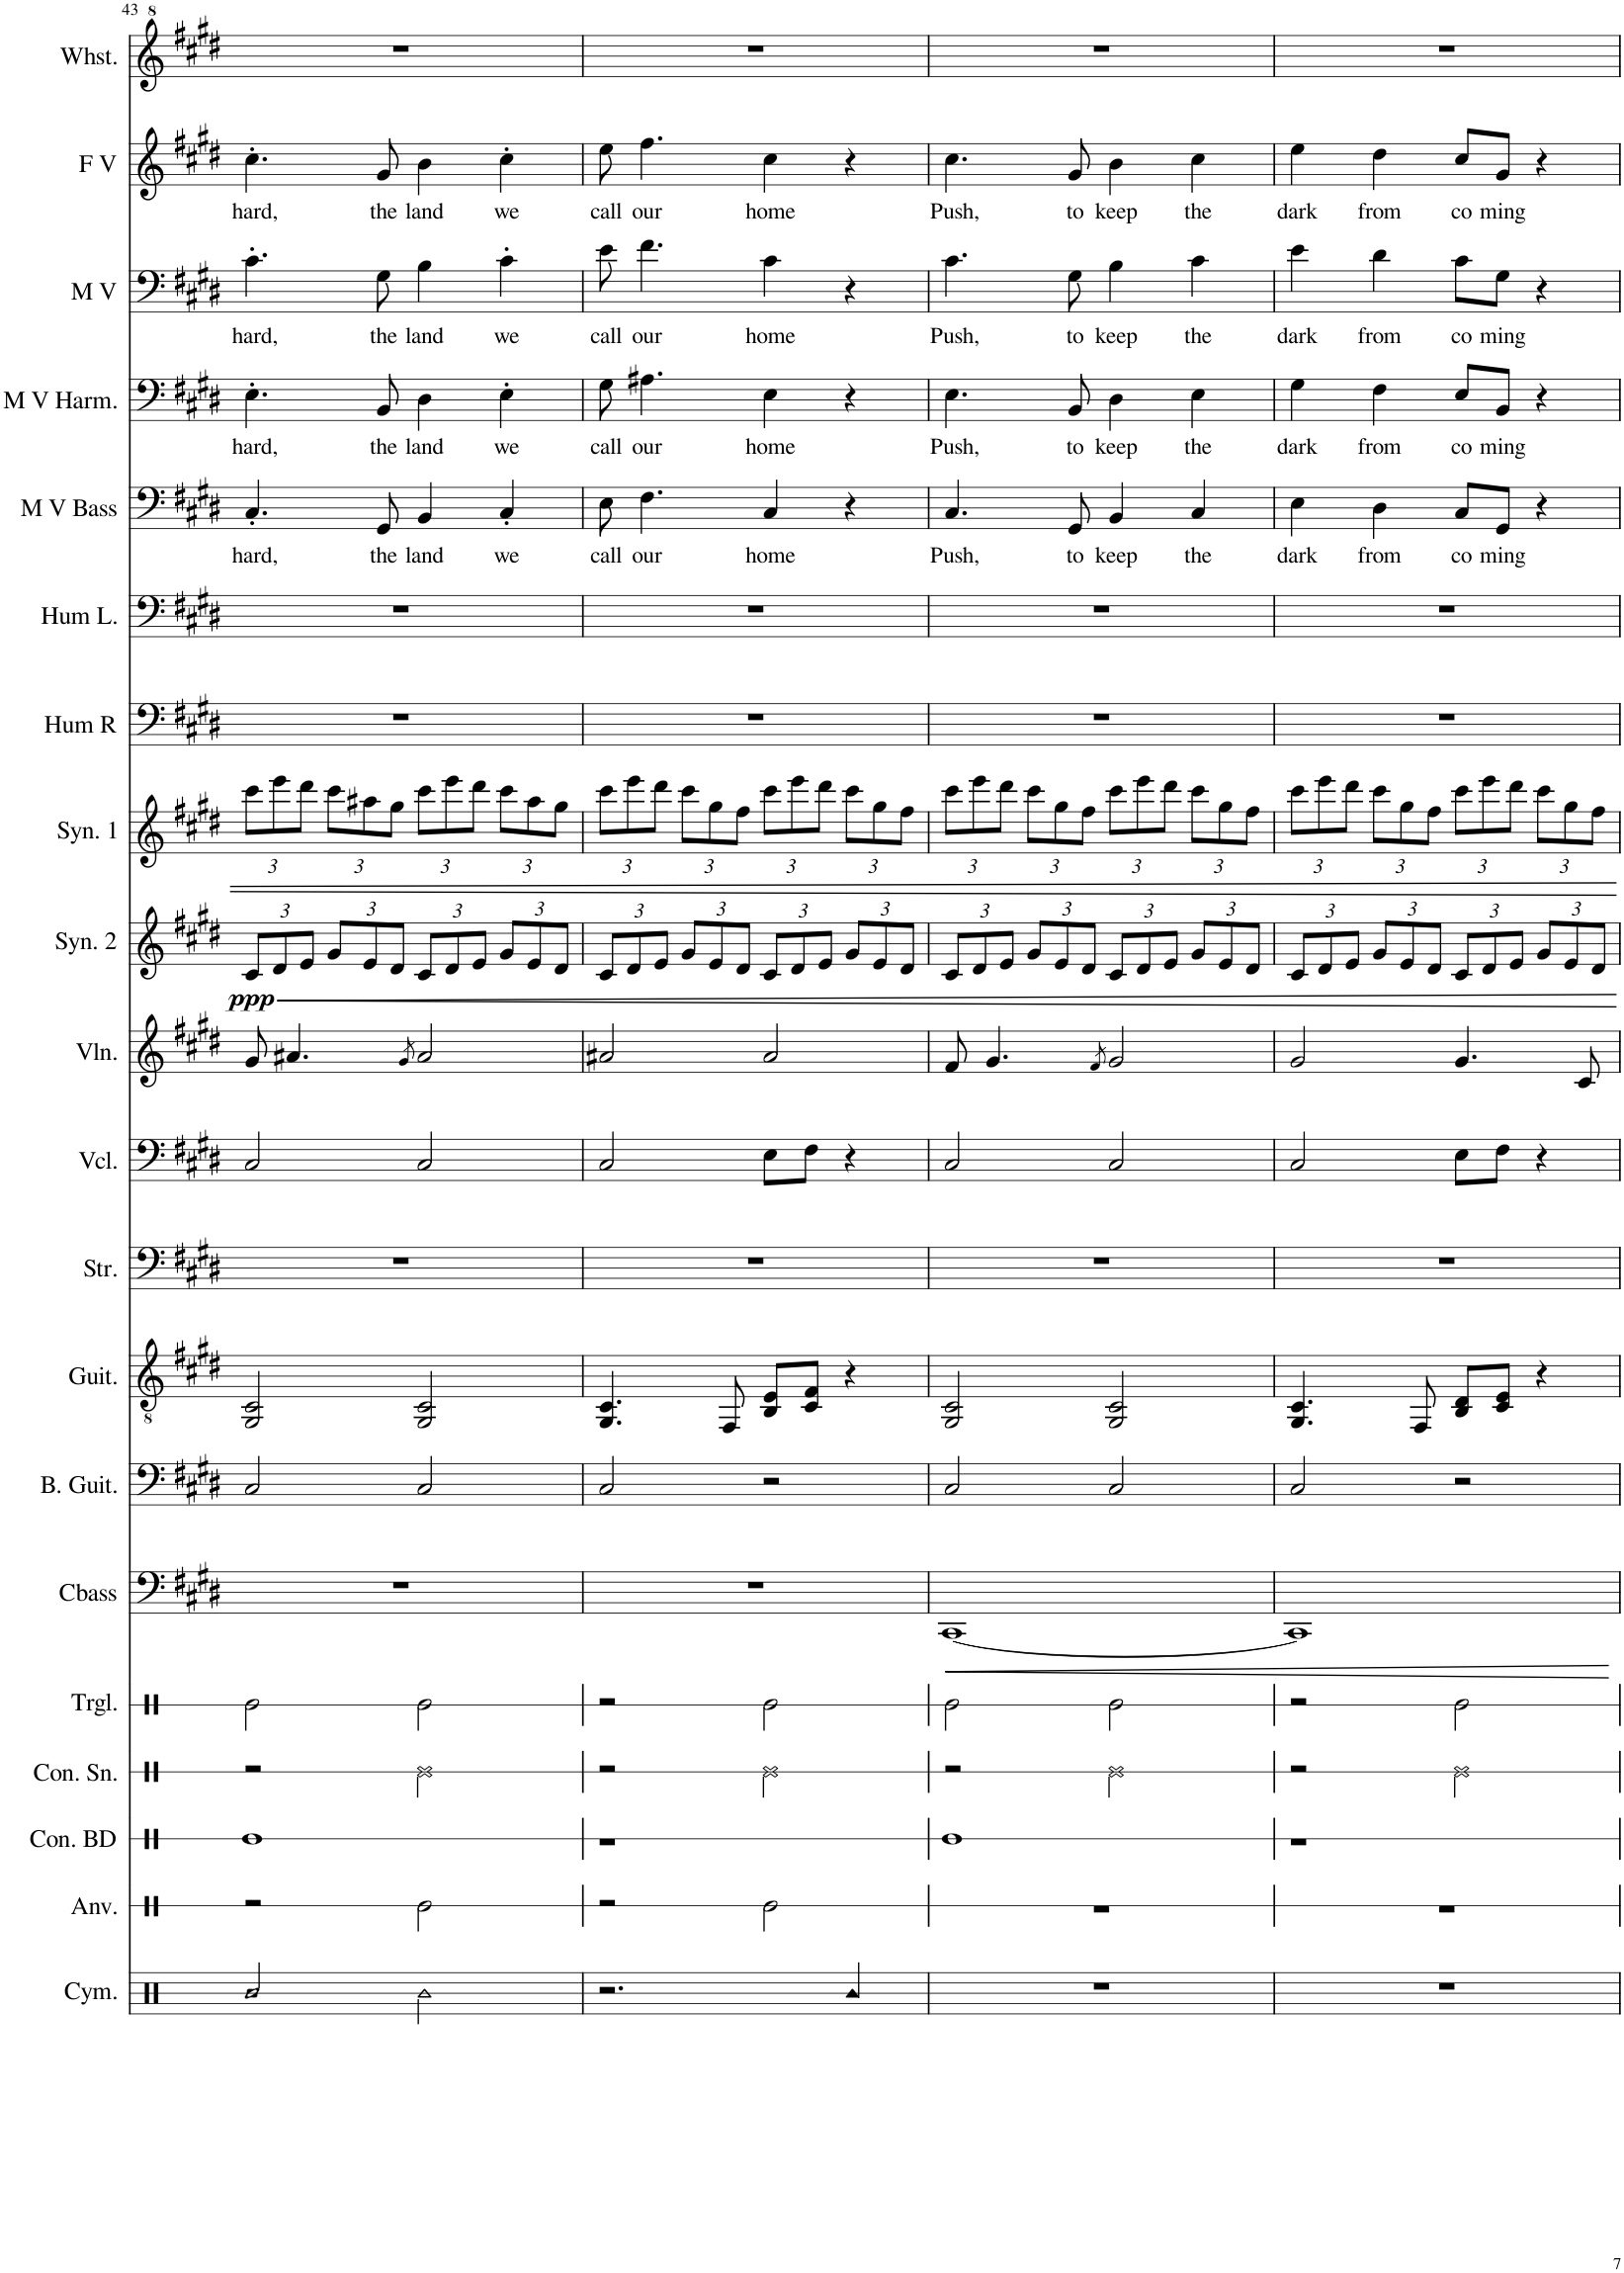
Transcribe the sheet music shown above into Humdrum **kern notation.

**kern	**kern	**kern	**kern	**kern	**kern	**dynam	**kern	**kern	**kern	**kern	**kern	**kern	**dynam	**kern	**kern	**kern	**kern	**text	**kern	**text	**kern	**text	**kern	**text	**kern
*part20	*part19	*part18	*part17	*part16	*part15	*part15	*part14	*part13	*part12	*part11	*part10	*part9	*part9	*part8	*part7	*part6	*part5	*part5	*part4	*part4	*part3	*part3	*part2	*part2	*part1
*staff20	*staff19	*staff18	*staff17	*staff16	*staff15	*staff15	*staff14	*staff13	*staff12	*staff11	*staff10	*staff9	*staff9	*staff8	*staff7	*staff6	*staff5	*staff5	*staff4	*staff4	*staff3	*staff3	*staff2	*staff2	*staff1
*I"Cymbals	*I"Anvil	*I"Concert Bass Drum	*I"Concert Snare Drum	*I"Triangle	*I"Contrabass	*	*I"Bass Guitar	*I"Classical Guitar	*I"Strings	*I"Cello	*I"Violin	*I"Synth 2	*	*I"Synth	*I"Hum R	*I"Humming Left	*I"Male Vox Bass	*	*I"Male V Harmony	*	*I"Male lead vox	*	*I"Female Lead Vocals	*	*I"Whistling
*I'Cym.	*I'Anv.	*I'Con. BD	*I'Con. Sn.	*I'Trgl.	*I'Cbass	*	*I'B. Guit.	*I'Guit.	*I'Str.	*	*I'Vln.	*I'Syn. 2	*	*I'Syn. 1	*I'Hum R	*I'Hum L.	*I'M V Bass	*	*I'M V Harm.	*	*I'M V	*	*I'F V	*	*I'Whst.
!!LO:PB:g=z
*clefX	*clefX	*clefX	*clefX	*clefX	*clefF4	*	*clefF4	*clefGv2	*clefF4	*clefF4	*clefG2	*clefG2	*	*clefG2	*clefF4	*clefF4	*clefF4	*	*clefF4	*	*clefF4	*	*clefG2	*	*clefG^2
*	*	*	*	*	*	*	*Trd7c12	*Trd7c12	*	*	*	*Trd-7c-12	*	*	*	*	*	*	*	*	*	*	*	*	*
*k[]	*k[]	*k[]	*k[]	*k[]	*k[f#c#g#d#]	*	*k[f#c#g#d#]	*k[f#c#g#d#]	*k[f#c#g#d#]	*k[f#c#g#d#]	*k[f#c#g#d#]	*k[f#c#g#d#]	*	*k[f#c#g#d#]	*k[f#c#g#d#]	*k[f#c#g#d#]	*k[f#c#g#d#]	*	*k[f#c#g#d#]	*	*k[f#c#g#d#]	*	*k[f#c#g#d#]	*	*k[f#c#g#d#]
*M4/4	*M4/4	*M4/4	*M4/4	*M4/4	*M4/4	*	*M4/4	*M4/4	*M4/4	*M4/4	*M4/4	*M4/4	*	*M4/4	*M4/4	*M4/4	*M4/4	*	*M4/4	*	*M4/4	*	*M4/4	*	*M4/4
=43	=43	=43	=43	=43	=43	=43	=43	=43	=43	=43	=43	=43	=43	=43	=43	=43	=43	=43	=43	=43	=43	=43	=43	=43	=43
!LO:N:head=diamond	!	!	!	!	!	!	!	!	!	!	!	!	!	!	!	!	!	!	!	!	!	!	!	!	!
*	*	*	*	*	*	*	*	*	*	*	*	*Xbrackettup	*	*Xbrackettup	*	*	*	*	*	*	*	*	*	*	*
!	!	!	!	!	!	!	!	!	!	!	!	!	!LO:DY:b	!	!	!	!	!LO:LY:b	!	!LO:LY:b	!	!LO:LY:b	!	!LO:LY:b	!
2R/	2r	1Re	2r	2Re\	1r	.	2C#/	2GG#/ 2C#/	1r	2C#/	8g#/	12c#/L	ppp	12ccc#\L	1r	1r	4.C#'/	hard,	4.E'\	hard,	4.c#'\	hard,	4.cc#'\	hard,	1r
.	.	.	.	.	.	.	.	.	.	.	.	12d#/	.	12eee\	.	.	.	.	.	.	.	.	.	.	.
.	.	.	.	.	.	.	.	.	.	.	4.a#X/	.	.	.	.	.	.	.	.	.	.	.	.	.	.
.	.	.	.	.	.	.	.	.	.	.	.	12e/J	.	12ddd#\J	.	.	.	.	.	.	.	.	.	.	.
.	.	.	.	.	.	.	.	.	.	.	.	12g#/L	.	12ccc#\L	.	.	.	.	.	.	.	.	.	.	.
.	.	.	.	.	.	.	.	.	.	.	.	12e/	.	12aa#X\	.	.	.	.	.	.	.	.	.	.	.
!	!	!	!	!	!	!	!	!	!	!	!	!	!	!	!	!	!	!LO:LY:b	!	!LO:LY:b	!	!LO:LY:b	!	!LO:LY:b	!
.	.	.	.	.	.	.	.	.	.	.	.	.	.	.	.	.	8GG#/	the	8BB/	the	8G#\	the	8g#/	the	.
.	.	.	.	.	.	.	.	.	.	.	.	12d#/J	.	12gg#\J	.	.	.	.	.	.	.	.	.	.	.
.	.	.	.	.	.	.	.	.	.	.	8qg#/	.	.	.	.	.	.	.	.	.	.	.	.	.	.
!	!	!	!	!	!	!	!	!	!	!	!	!	!	!	!	!	!	!LO:LY:b	!	!LO:LY:b	!	!LO:LY:b	!	!LO:LY:b	!
2R\	2Re\	.	2Re\	2Re\	.	.	2C#/	2GG#/ 2C#/	.	2C#/	2a#/	12c#/L	.	12ccc#\L	.	.	4BB/	land	4D#\	land	4B\	land	4b\	land	.
.	.	.	.	.	.	.	.	.	.	.	.	12d#/	.	12eee\	.	.	.	.	.	.	.	.	.	.	.
.	.	.	.	.	.	.	.	.	.	.	.	12e/J	.	12ddd#\J	.	.	.	.	.	.	.	.	.	.	.
!	!	!	!	!	!	!	!	!	!	!	!	!	!	!	!	!	!	!LO:LY:b	!	!LO:LY:b	!	!LO:LY:b	!	!LO:LY:b	!
.	.	.	.	.	.	.	.	.	.	.	.	12g#/L	.	12ccc#\L	.	.	4C#'/	we	4E'\	we	4c#'\	we	4cc#'\	we	.
.	.	.	.	.	.	.	.	.	.	.	.	12e/	.	12aa#\	.	.	.	.	.	.	.	.	.	.	.
.	.	.	.	.	.	.	.	.	.	.	.	12d#/J	.	12gg#\J	.	.	.	.	.	.	.	.	.	.	.
=44	=44	=44	=44	=44	=44	=44	=44	=44	=44	=44	=44	=44	=44	=44	=44	=44	=44	=44	=44	=44	=44	=44	=44	=44	=44
!	!	!	!	!	!	!	!	!	!	!	!	!	!	!	!	!	!	!LO:LY:b	!	!LO:LY:b	!	!LO:LY:b	!	!LO:LY:b	!
2.r	2r	1r	2r	2r	1r	.	2C#/	4.GG#/ 4.C#/	1r	2C#/	2a#X/	12c#/L	.	12ccc#\L	1r	1r	8E\	call	8G#\	call	8e\	call	8ee\	call	1r
.	.	.	.	.	.	.	.	.	.	.	.	12d#/	.	12eee\	.	.	.	.	.	.	.	.	.	.	.
!	!	!	!	!	!	!	!	!	!	!	!	!	!	!	!	!	!	!LO:LY:b	!	!LO:LY:b	!	!LO:LY:b	!	!LO:LY:b	!
.	.	.	.	.	.	.	.	.	.	.	.	.	.	.	.	.	4.F#\	our	4.A#X\	our	4.f#\	our	4.ff#\	our	.
.	.	.	.	.	.	.	.	.	.	.	.	12e/J	.	12ddd#\J	.	.	.	.	.	.	.	.	.	.	.
.	.	.	.	.	.	.	.	.	.	.	.	12g#/L	.	12ccc#\L	.	.	.	.	.	.	.	.	.	.	.
.	.	.	.	.	.	.	.	.	.	.	.	12e/	.	12gg#\	.	.	.	.	.	.	.	.	.	.	.
.	.	.	.	.	.	.	.	8FF#/	.	.	.	.	.	.	.	.	.	.	.	.	.	.	.	.	.
.	.	.	.	.	.	.	.	.	.	.	.	12d#/J	.	12ff#\J	.	.	.	.	.	.	.	.	.	.	.
!	!	!	!	!	!	!	!	!	!	!	!	!	!	!	!	!	!	!LO:LY:b	!	!LO:LY:b	!	!LO:LY:b	!	!LO:LY:b	!
.	2Re\	.	2Re\	2Re\	.	.	2r	8BB/ 8E/L	.	8E\L	2a#/	12c#/L	.	12ccc#\L	.	.	4C#/	home	4E\	home	4c#\	home	4cc#\	home	.
.	.	.	.	.	.	.	.	.	.	.	.	12d#/	.	12eee\	.	.	.	.	.	.	.	.	.	.	.
.	.	.	.	.	.	.	.	8C#/ 8F#/J	.	8F#\J	.	.	.	.	.	.	.	.	.	.	.	.	.	.	.
.	.	.	.	.	.	.	.	.	.	.	.	12e/J	.	12ddd#\J	.	.	.	.	.	.	.	.	.	.	.
4R/	.	.	.	.	.	.	.	4r	.	4r	.	12g#/L	.	12ccc#\L	.	.	4r	.	4r	.	4r	.	4r	.	.
.	.	.	.	.	.	.	.	.	.	.	.	12e/	.	12gg#\	.	.	.	.	.	.	.	.	.	.	.
.	.	.	.	.	.	.	.	.	.	.	.	12d#/J	.	12ff#\J	.	.	.	.	.	.	.	.	.	.	.
=45	=45	=45	=45	=45	=45	=45	=45	=45	=45	=45	=45	=45	=45	=45	=45	=45	=45	=45	=45	=45	=45	=45	=45	=45	=45
!	!	!	!	!	!	!LO:HP:b	!	!	!	!	!	!	!	!	!	!	!	!LO:LY:b	!	!LO:LY:b	!	!LO:LY:b	!	!LO:LY:b	!
1r	1r	1Re	2r	2Re\	[1CC#	<	2C#/	2GG#/ 2C#/	1r	2C#/	8f#/	12c#/L	.	12ccc#\L	1r	1r	4.C#/	Push,	4.E\	Push,	4.c#\	Push,	4.cc#\	Push,	1r
.	.	.	.	.	.	.	.	.	.	.	.	12d#/	.	12eee\	.	.	.	.	.	.	.	.	.	.	.
.	.	.	.	.	.	.	.	.	.	.	4.g#/	.	.	.	.	.	.	.	.	.	.	.	.	.	.
.	.	.	.	.	.	.	.	.	.	.	.	12e/J	.	12ddd#\J	.	.	.	.	.	.	.	.	.	.	.
.	.	.	.	.	.	.	.	.	.	.	.	12g#/L	.	12ccc#\L	.	.	.	.	.	.	.	.	.	.	.
.	.	.	.	.	.	.	.	.	.	.	.	12e/	.	12gg#\	.	.	.	.	.	.	.	.	.	.	.
!	!	!	!	!	!	!	!	!	!	!	!	!	!	!	!	!	!	!LO:LY:b	!	!LO:LY:b	!	!LO:LY:b	!	!LO:LY:b	!
.	.	.	.	.	.	.	.	.	.	.	.	.	.	.	.	.	8GG#/	to	8BB/	to	8G#\	to	8g#/	to	.
.	.	.	.	.	.	.	.	.	.	.	.	12d#/J	.	12ff#\J	.	.	.	.	.	.	.	.	.	.	.
.	.	.	.	.	.	.	.	.	.	.	8qf#/	.	.	.	.	.	.	.	.	.	.	.	.	.	.
!	!	!	!	!	!	!	!	!	!	!	!	!	!	!	!	!	!	!LO:LY:b	!	!LO:LY:b	!	!LO:LY:b	!	!LO:LY:b	!
.	.	.	2Re\	2Re\	.	.	2C#/	2GG#/ 2C#/	.	2C#/	2g#/	12c#/L	.	12ccc#\L	.	.	4BB/	keep	4D#\	keep	4B\	keep	4b\	keep	.
.	.	.	.	.	.	.	.	.	.	.	.	12d#/	.	12eee\	.	.	.	.	.	.	.	.	.	.	.
.	.	.	.	.	.	.	.	.	.	.	.	12e/J	.	12ddd#\J	.	.	.	.	.	.	.	.	.	.	.
!	!	!	!	!	!	!	!	!	!	!	!	!	!	!	!	!	!	!LO:LY:b	!	!LO:LY:b	!	!LO:LY:b	!	!LO:LY:b	!
.	.	.	.	.	.	.	.	.	.	.	.	12g#/L	.	12ccc#\L	.	.	4C#/	the	4E\	the	4c#\	the	4cc#\	the	.
.	.	.	.	.	.	.	.	.	.	.	.	12e/	.	12gg#\	.	.	.	.	.	.	.	.	.	.	.
.	.	.	.	.	.	.	.	.	.	.	.	12d#/J	.	12ff#\J	.	.	.	.	.	.	.	.	.	.	.
=46	=46	=46	=46	=46	=46	=46	=46	=46	=46	=46	=46	=46	=46	=46	=46	=46	=46	=46	=46	=46	=46	=46	=46	=46	=46
!	!	!	!	!	!	!	!	!	!	!	!	!	!	!	!	!	!	!LO:LY:b	!	!LO:LY:b	!	!LO:LY:b	!	!LO:LY:b	!
1r	1r	1r	2r	2r	1CC#]	.	2C#/	4.GG#/ 4.C#/	1r	2C#/	2g#/	12c#/L	.	12ccc#\L	1r	1r	4E\	dark	4G#\	dark	4e\	dark	4ee\	dark	1r
.	.	.	.	.	.	.	.	.	.	.	.	12d#/	.	12eee\	.	.	.	.	.	.	.	.	.	.	.
.	.	.	.	.	.	.	.	.	.	.	.	12e/J	.	12ddd#\J	.	.	.	.	.	.	.	.	.	.	.
!	!	!	!	!	!	!	!	!	!	!	!	!	!	!	!	!	!	!LO:LY:b	!	!LO:LY:b	!	!LO:LY:b	!	!LO:LY:b	!
.	.	.	.	.	.	.	.	.	.	.	.	12g#/L	.	12ccc#\L	.	.	4D#\	from	4F#\	from	4d#\	from	4dd#\	from	.
.	.	.	.	.	.	.	.	.	.	.	.	12e/	.	12gg#\	.	.	.	.	.	.	.	.	.	.	.
.	.	.	.	.	.	.	.	8FF#/	.	.	.	.	.	.	.	.	.	.	.	.	.	.	.	.	.
.	.	.	.	.	.	.	.	.	.	.	.	12d#/J	.	12ff#\J	.	.	.	.	.	.	.	.	.	.	.
!	!	!	!	!	!	!	!	!	!	!	!	!	!	!	!	!	!	!LO:LY:b	!	!LO:LY:b	!	!LO:LY:b	!	!LO:LY:b	!
.	.	.	2Re\	2Re\	.	.	2r	8BB/ 8D#/L	.	8E\L	4.g#/	12c#/L	.	12ccc#\L	.	.	8C#/L	co	8E/L	co	8c#\L	co	8cc#/L	co	.
.	.	.	.	.	.	.	.	.	.	.	.	12d#/	.	12eee\	.	.	.	.	.	.	.	.	.	.	.
!	!	!	!	!	!	!	!	!	!	!	!	!	!	!	!	!	!	!LO:LY:b	!	!LO:LY:b	!	!LO:LY:b	!	!LO:LY:b	!
.	.	.	.	.	.	.	.	8C#/ 8E/J	.	8F#\J	.	.	.	.	.	.	8GG#/J	ming	8BB/J	ming	8G#\J	ming	8g#/J	ming	.
.	.	.	.	.	.	.	.	.	.	.	.	12e/J	.	12ddd#\J	.	.	.	.	.	.	.	.	.	.	.
.	.	.	.	.	.	.	.	4r	.	4r	.	12g#/L	.	12ccc#\L	.	.	4r	.	4r	.	4r	.	4r	.	.
.	.	.	.	.	.	.	.	.	.	.	.	12e/	.	12gg#\	.	.	.	.	.	.	.	.	.	.	.
.	.	.	.	.	.	.	.	.	.	.	8c#/	.	.	.	.	.	.	.	.	.	.	.	.	.	.
.	.	.	.	.	.	.	.	.	.	.	.	12d#/J	.	12ff#\J	.	.	.	.	.	.	.	.	.	.	.
.	.	.	.	.	.	[	.	.	.	.	.	.	.	.	.	.	.	.	.	.	.	.	.	.	.
=	=	=	=	=	=	=	=	=	=	=	=	=	=	=	=	=	=	=	=	=	=	=	=	=	=
*-	*-	*-	*-	*-	*-	*-	*-	*-	*-	*-	*-	*-	*-	*-	*-	*-	*-	*-	*-	*-	*-	*-	*-	*-	*-
